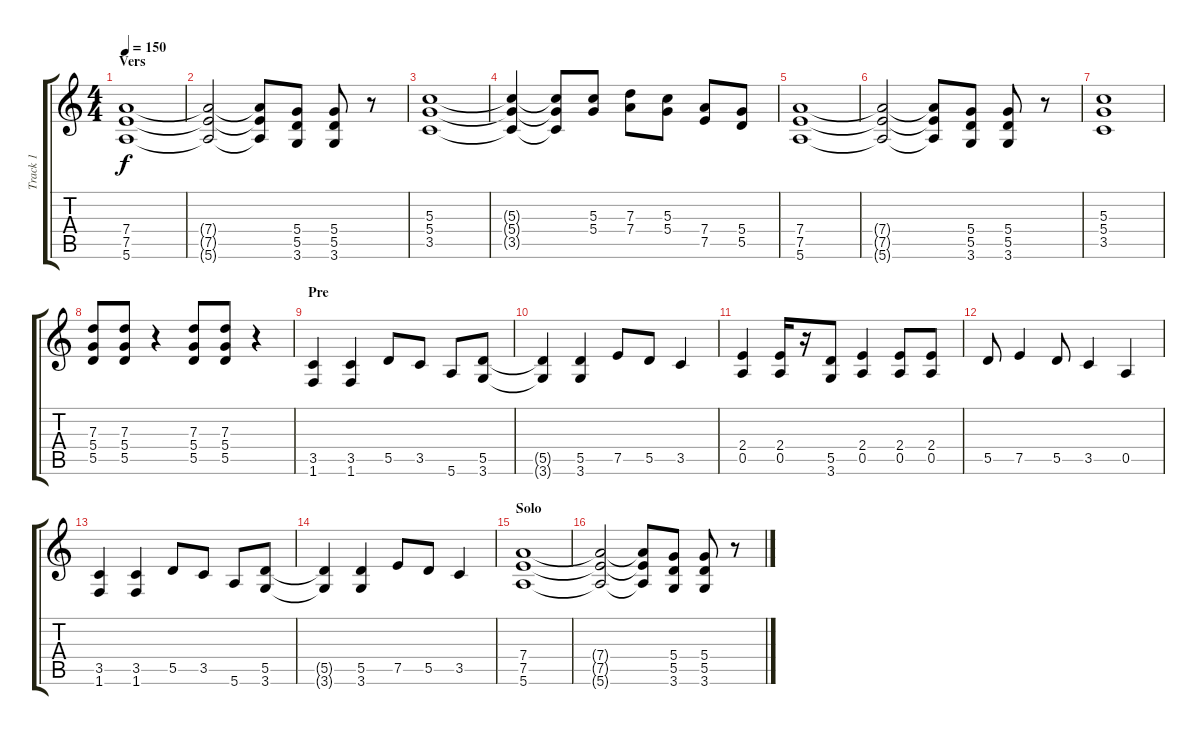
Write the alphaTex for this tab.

\track ("Track 1" "Track 1") {instrument distortionguitar}
\staff {score tabs}
\tuning (E4 B3 G3 D3 A2 E2) {hide}
\ts (4 4)
\section ("" "Vers")
\tempo 150
\clef g2
\ks c
(7.4 7.5 5.6).1{dy f} |
(7.4{t} 7.5{t} 5.6{t}).2 (7.4{t} 7.5{t} 5.6{t}).8 (5.4 5.5 3.6).8 (5.4 5.5 3.6).8 r.8 |
(5.3 5.4 3.5).1 |
(5.3{t} 5.4{t} 3.5{t}).4 (5.3{t} 5.4{t} 3.5{t}).8 (5.3 5.4).8 (7.3 7.4).8 (5.3 5.4).8 (7.4 7.5).8 (5.4 5.5).8 |
(7.4 7.5 5.6).1 |
(7.4{t} 7.5{t} 5.6{t}).2 (7.4{t} 7.5{t} 5.6{t}).8 (5.4 5.5 3.6).8 (5.4 5.5 3.6).8 r.8 |
(5.3 5.4 3.5).1 |
(7.3 5.4 5.5).8 (7.3 5.4 5.5).8 r.4 (7.3 5.4 5.5).8 (7.3 5.4 5.5).8 r.4 |
\section ("" "Pre")
(3.5 1.6).4 (3.5 1.6).4 5.5.8 3.5.8 5.6.8 (5.5 3.6).8 |
(5.5{t} 3.6{t}).4 (5.5 3.6).4 7.5.8 5.5.8 3.5.4 |
(2.4 0.5).4 (2.4 0.5).16 r.16 (5.5 3.6).8 (2.4 0.5).4 (2.4 0.5).8 (2.4 0.5).8 |
5.5.8 7.5.4 5.5.8 3.5.4 0.5.4 |
(3.5 1.6).4 (3.5 1.6).4 5.5.8 3.5.8 5.6.8 (5.5 3.6).8 |
(5.5{t} 3.6{t}).4 (5.5 3.6).4 7.5.8 5.5.8 3.5.4 |
\section ("" "Solo")
(7.4 7.5 5.6).1 |
(7.4{t} 7.5{t} 5.6{t}).2 (7.4{t} 7.5{t} 5.6{t}).8 (5.4 5.5 3.6).8 (5.4 5.5 3.6).8 r.8
